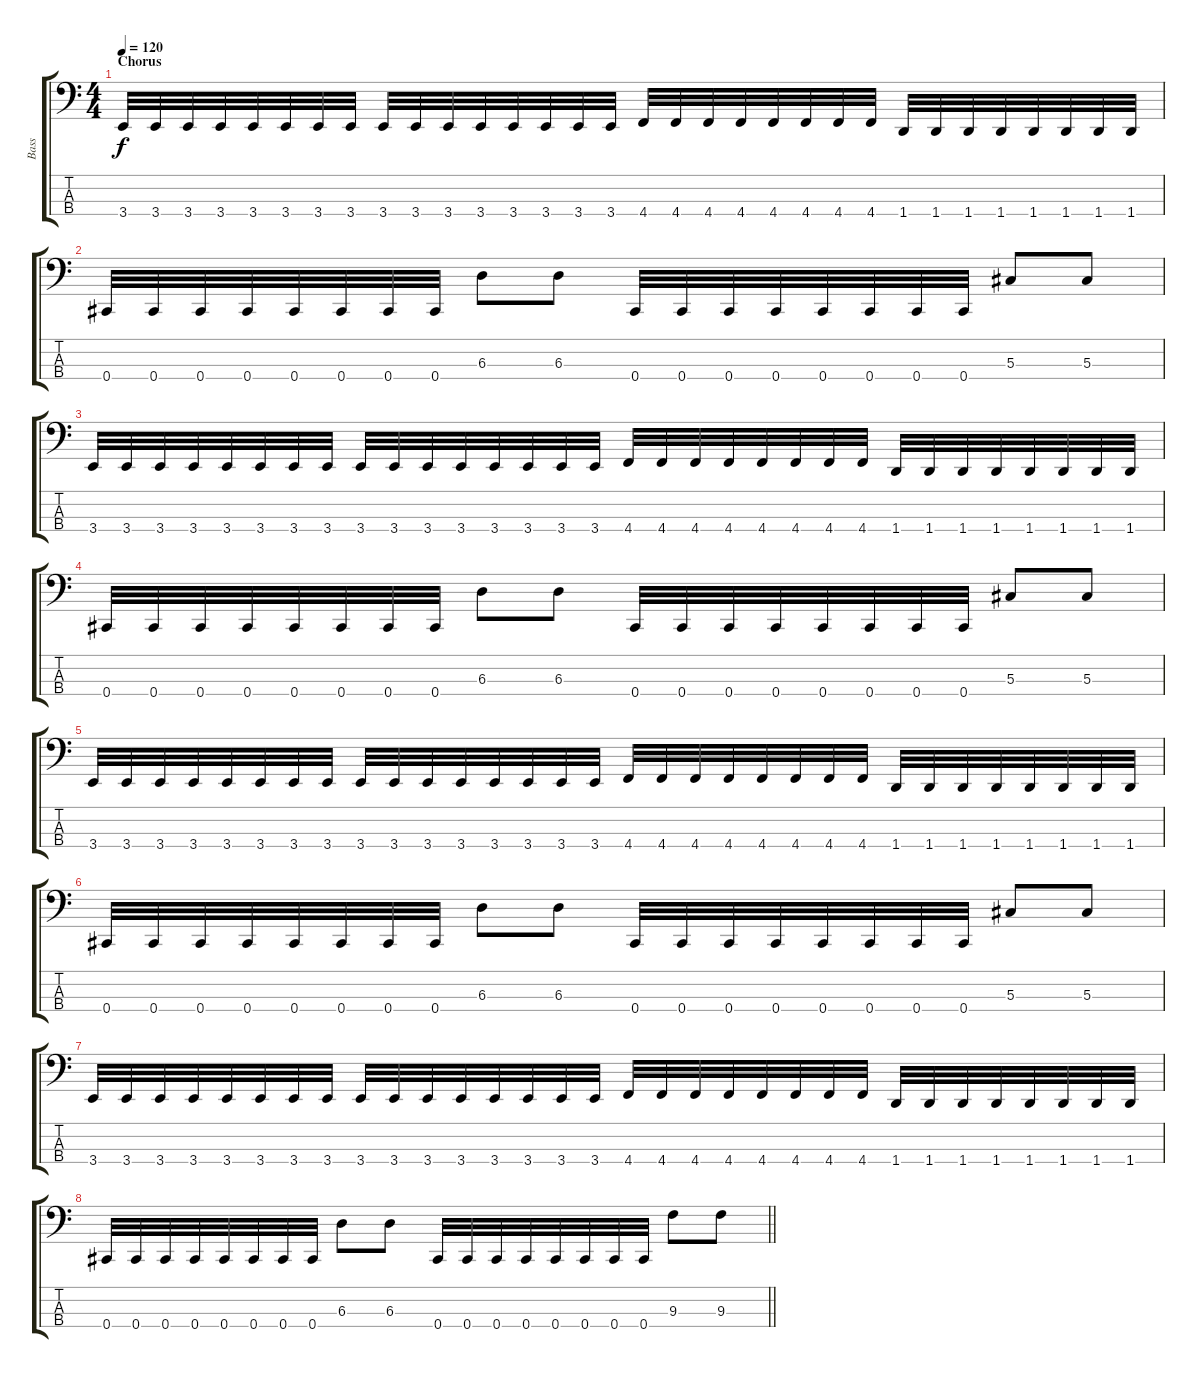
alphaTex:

\track ("Bass" "Bass") {instrument electricbasspick}
\staff {score tabs}
\tuning (Gb2 Db2 Ab1 Db1) {hide}
\ts (4 4)
\section ("" "Chorus")
\tempo 120
\clef f4
\ks c
3.4.32{dy f} 3.4.32 3.4.32 3.4.32 3.4.32 3.4.32 3.4.32 3.4.32 3.4.32 3.4.32 3.4.32 3.4.32 3.4.32 3.4.32 3.4.32 3.4.32 4.4.32 4.4.32 4.4.32 4.4.32 4.4.32 4.4.32 4.4.32 4.4.32 1.4.32 1.4.32 1.4.32 1.4.32 1.4.32 1.4.32 1.4.32 1.4.32 |
0.4.32 0.4.32 0.4.32 0.4.32 0.4.32 0.4.32 0.4.32 0.4.32 6.3.8 6.3.8 0.4.32 0.4.32 0.4.32 0.4.32 0.4.32 0.4.32 0.4.32 0.4.32 5.3.8 5.3.8 |
3.4.32 3.4.32 3.4.32 3.4.32 3.4.32 3.4.32 3.4.32 3.4.32 3.4.32 3.4.32 3.4.32 3.4.32 3.4.32 3.4.32 3.4.32 3.4.32 4.4.32 4.4.32 4.4.32 4.4.32 4.4.32 4.4.32 4.4.32 4.4.32 1.4.32 1.4.32 1.4.32 1.4.32 1.4.32 1.4.32 1.4.32 1.4.32 |
0.4.32 0.4.32 0.4.32 0.4.32 0.4.32 0.4.32 0.4.32 0.4.32 6.3.8 6.3.8 0.4.32 0.4.32 0.4.32 0.4.32 0.4.32 0.4.32 0.4.32 0.4.32 5.3.8 5.3.8 |
3.4.32 3.4.32 3.4.32 3.4.32 3.4.32 3.4.32 3.4.32 3.4.32 3.4.32 3.4.32 3.4.32 3.4.32 3.4.32 3.4.32 3.4.32 3.4.32 4.4.32 4.4.32 4.4.32 4.4.32 4.4.32 4.4.32 4.4.32 4.4.32 1.4.32 1.4.32 1.4.32 1.4.32 1.4.32 1.4.32 1.4.32 1.4.32 |
0.4.32 0.4.32 0.4.32 0.4.32 0.4.32 0.4.32 0.4.32 0.4.32 6.3.8 6.3.8 0.4.32 0.4.32 0.4.32 0.4.32 0.4.32 0.4.32 0.4.32 0.4.32 5.3.8 5.3.8 |
3.4.32 3.4.32 3.4.32 3.4.32 3.4.32 3.4.32 3.4.32 3.4.32 3.4.32 3.4.32 3.4.32 3.4.32 3.4.32 3.4.32 3.4.32 3.4.32 4.4.32 4.4.32 4.4.32 4.4.32 4.4.32 4.4.32 4.4.32 4.4.32 1.4.32 1.4.32 1.4.32 1.4.32 1.4.32 1.4.32 1.4.32 1.4.32 |
\barLineRight lightlight
0.4.32 0.4.32 0.4.32 0.4.32 0.4.32 0.4.32 0.4.32 0.4.32 6.3.8 6.3.8 0.4.32 0.4.32 0.4.32 0.4.32 0.4.32 0.4.32 0.4.32 0.4.32 9.3.8 9.3.8
